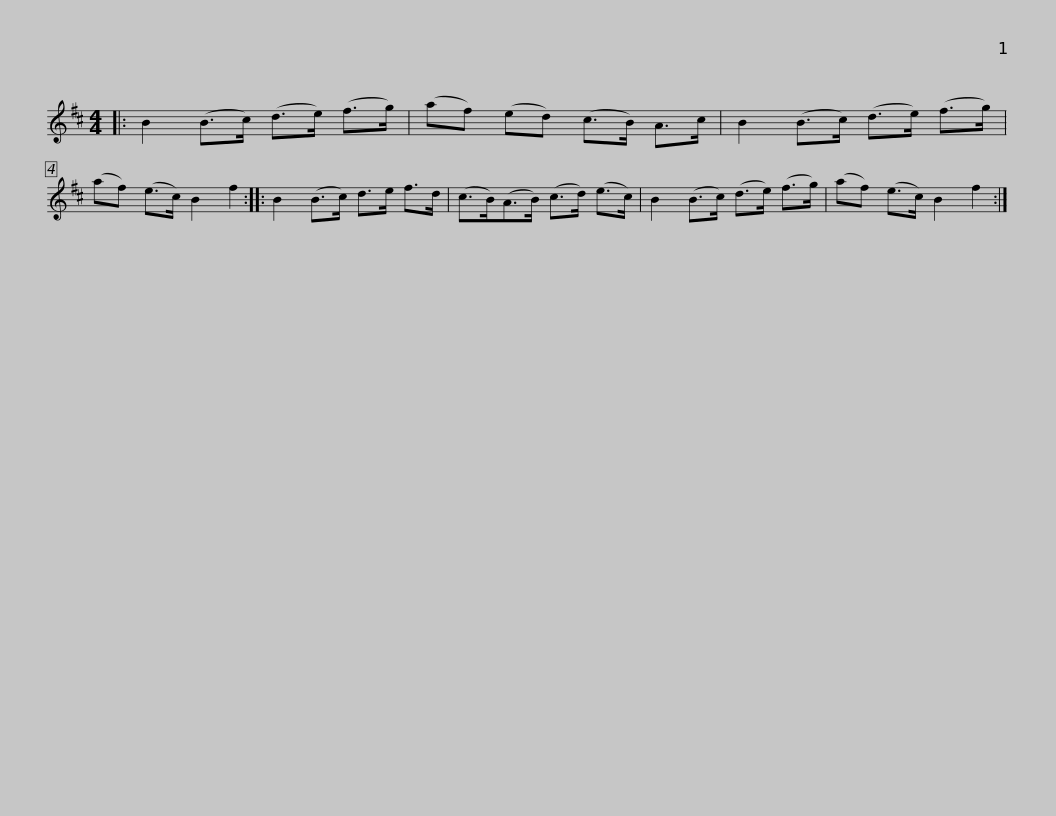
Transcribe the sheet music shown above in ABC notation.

X:1
L:1/8
M:4/4
I:linebreak $
K:Bmin
V:1 treble
V:1
|: B2 (B>c) (d>e) (f>g) | (af) (ed) (c>B) A>c | B2 (B>c) (d>e) (f>g) | (af) (e>c) B2 f2 :: B2 (B>c) d>e f>d |$ %5
 (c>B)(A>B) (c>d) (e>c) | B2 (B>c) (d>e) (f>g) | (af) (e>c) B2 f2 :| %8
